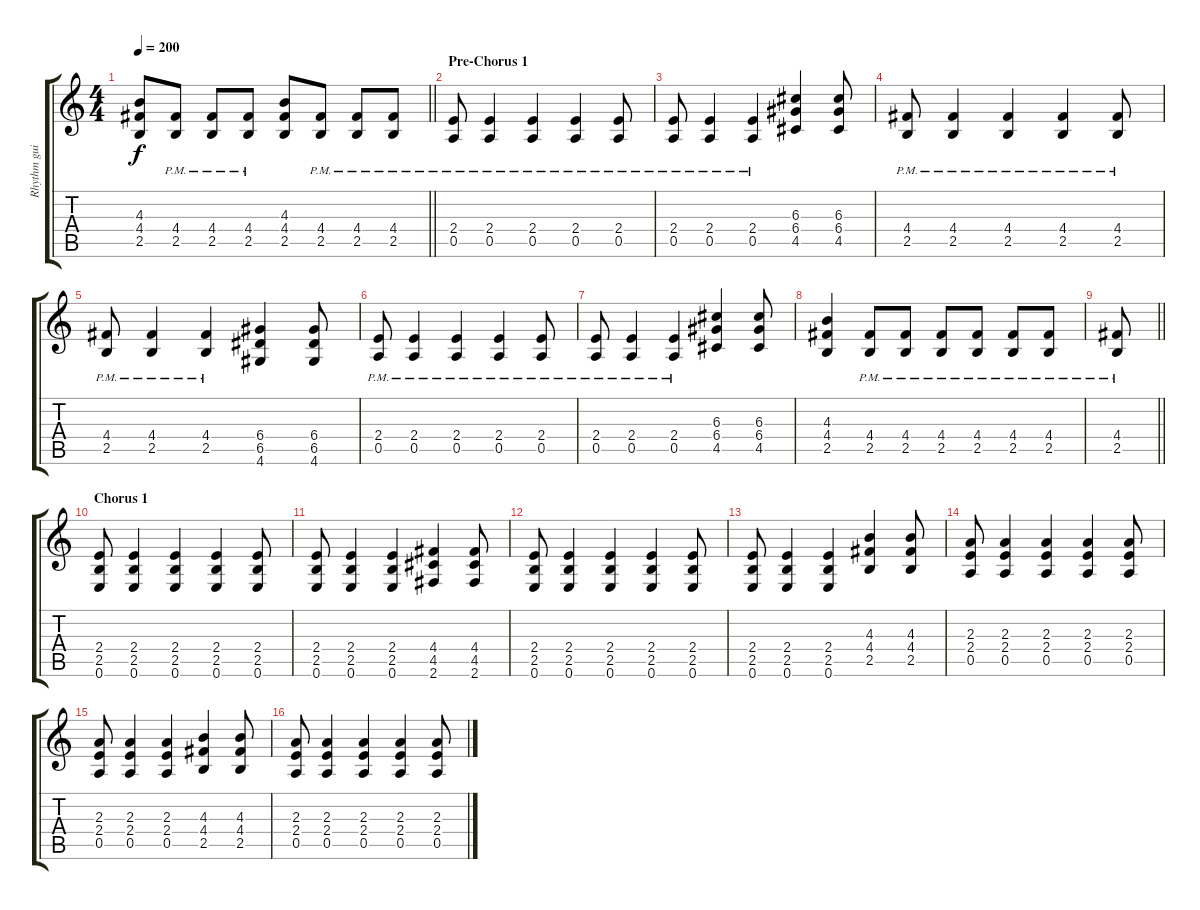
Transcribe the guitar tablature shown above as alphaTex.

\track ("Rhythm guitar" "Rhythm gui") {instrument distortionguitar}
\staff {score tabs}
\tuning (E4 B3 G3 D3 A2 E2) {hide}
\ts (4 4)
\tempo 200
\clef g2
\barLineRight lightlight
\ks c
(4.3 4.4 2.5).8{dy f} (4.4{pm} 2.5{pm}).8 (4.4{pm} 2.5{pm}).8 (4.4{pm} 2.5{pm}).8 (4.3 4.4 2.5).8 (4.4{pm} 2.5{pm}).8 (4.4{pm} 2.5{pm}).8 (4.4{pm} 2.5{pm}).8 |
\section ("" "Pre-Chorus 1")
(2.4{pm} 0.5{pm}).8 (2.4{pm} 0.5{pm}).4 (2.4{pm} 0.5{pm}).4 (2.4{pm} 0.5{pm}).4 (2.4{pm} 0.5{pm}).8 |
(2.4{pm} 0.5{pm}).8 (2.4{pm} 0.5{pm}).4 (2.4{pm} 0.5{pm}).4 (6.3 6.4 4.5).4 (6.3 6.4 4.5).8 |
(4.4{pm} 2.5{pm}).8 (4.4{pm} 2.5{pm}).4 (4.4{pm} 2.5{pm}).4 (4.4{pm} 2.5{pm}).4 (4.4{pm} 2.5{pm}).8 |
(4.4{pm} 2.5{pm}).8 (4.4{pm} 2.5{pm}).4 (4.4{pm} 2.5{pm}).4 (6.4 6.5 4.6).4 (6.4 6.5 4.6).8 |
(2.4{pm} 0.5{pm}).8 (2.4{pm} 0.5{pm}).4 (2.4{pm} 0.5{pm}).4 (2.4{pm} 0.5{pm}).4 (2.4{pm} 0.5{pm}).8 |
(2.4{pm} 0.5{pm}).8 (2.4{pm} 0.5{pm}).4 (2.4{pm} 0.5{pm}).4 (6.3 6.4 4.5).4 (6.3 6.4 4.5).8 |
(4.3 4.4 2.5).4 (4.4{pm} 2.5{pm}).8 (4.4{pm} 2.5{pm}).8 (4.4{pm} 2.5{pm}).8 (4.4{pm} 2.5{pm}).8 (4.4{pm} 2.5{pm}).8 (4.4{pm} 2.5{pm}).8 |
\barLineRight lightlight
(4.4{pm} 2.5{pm}).8 |
\section ("" "Chorus 1")
(2.4 2.5 0.6).8 (2.4 2.5 0.6).4 (2.4 2.5 0.6).4 (2.4 2.5 0.6).4 (2.4 2.5 0.6).8 |
(2.4 2.5 0.6).8 (2.4 2.5 0.6).4 (2.4 2.5 0.6).4 (4.4 4.5 2.6).4 (4.4 4.5 2.6).8 |
(2.4 2.5 0.6).8 (2.4 2.5 0.6).4 (2.4 2.5 0.6).4 (2.4 2.5 0.6).4 (2.4 2.5 0.6).8 |
(2.4 2.5 0.6).8 (2.4 2.5 0.6).4 (2.4 2.5 0.6).4 (4.3 4.4 2.5).4 (4.3 4.4 2.5).8 |
(2.3 2.4 0.5).8 (2.3 2.4 0.5).4 (2.3 2.4 0.5).4 (2.3 2.4 0.5).4 (2.3 2.4 0.5).8 |
(2.3 2.4 0.5).8 (2.3 2.4 0.5).4 (2.3 2.4 0.5).4 (4.3 4.4 2.5).4 (4.3 4.4 2.5).8 |
(2.3 2.4 0.5).8 (2.3 2.4 0.5).4 (2.3 2.4 0.5).4 (2.3 2.4 0.5).4 (2.3 2.4 0.5).8
